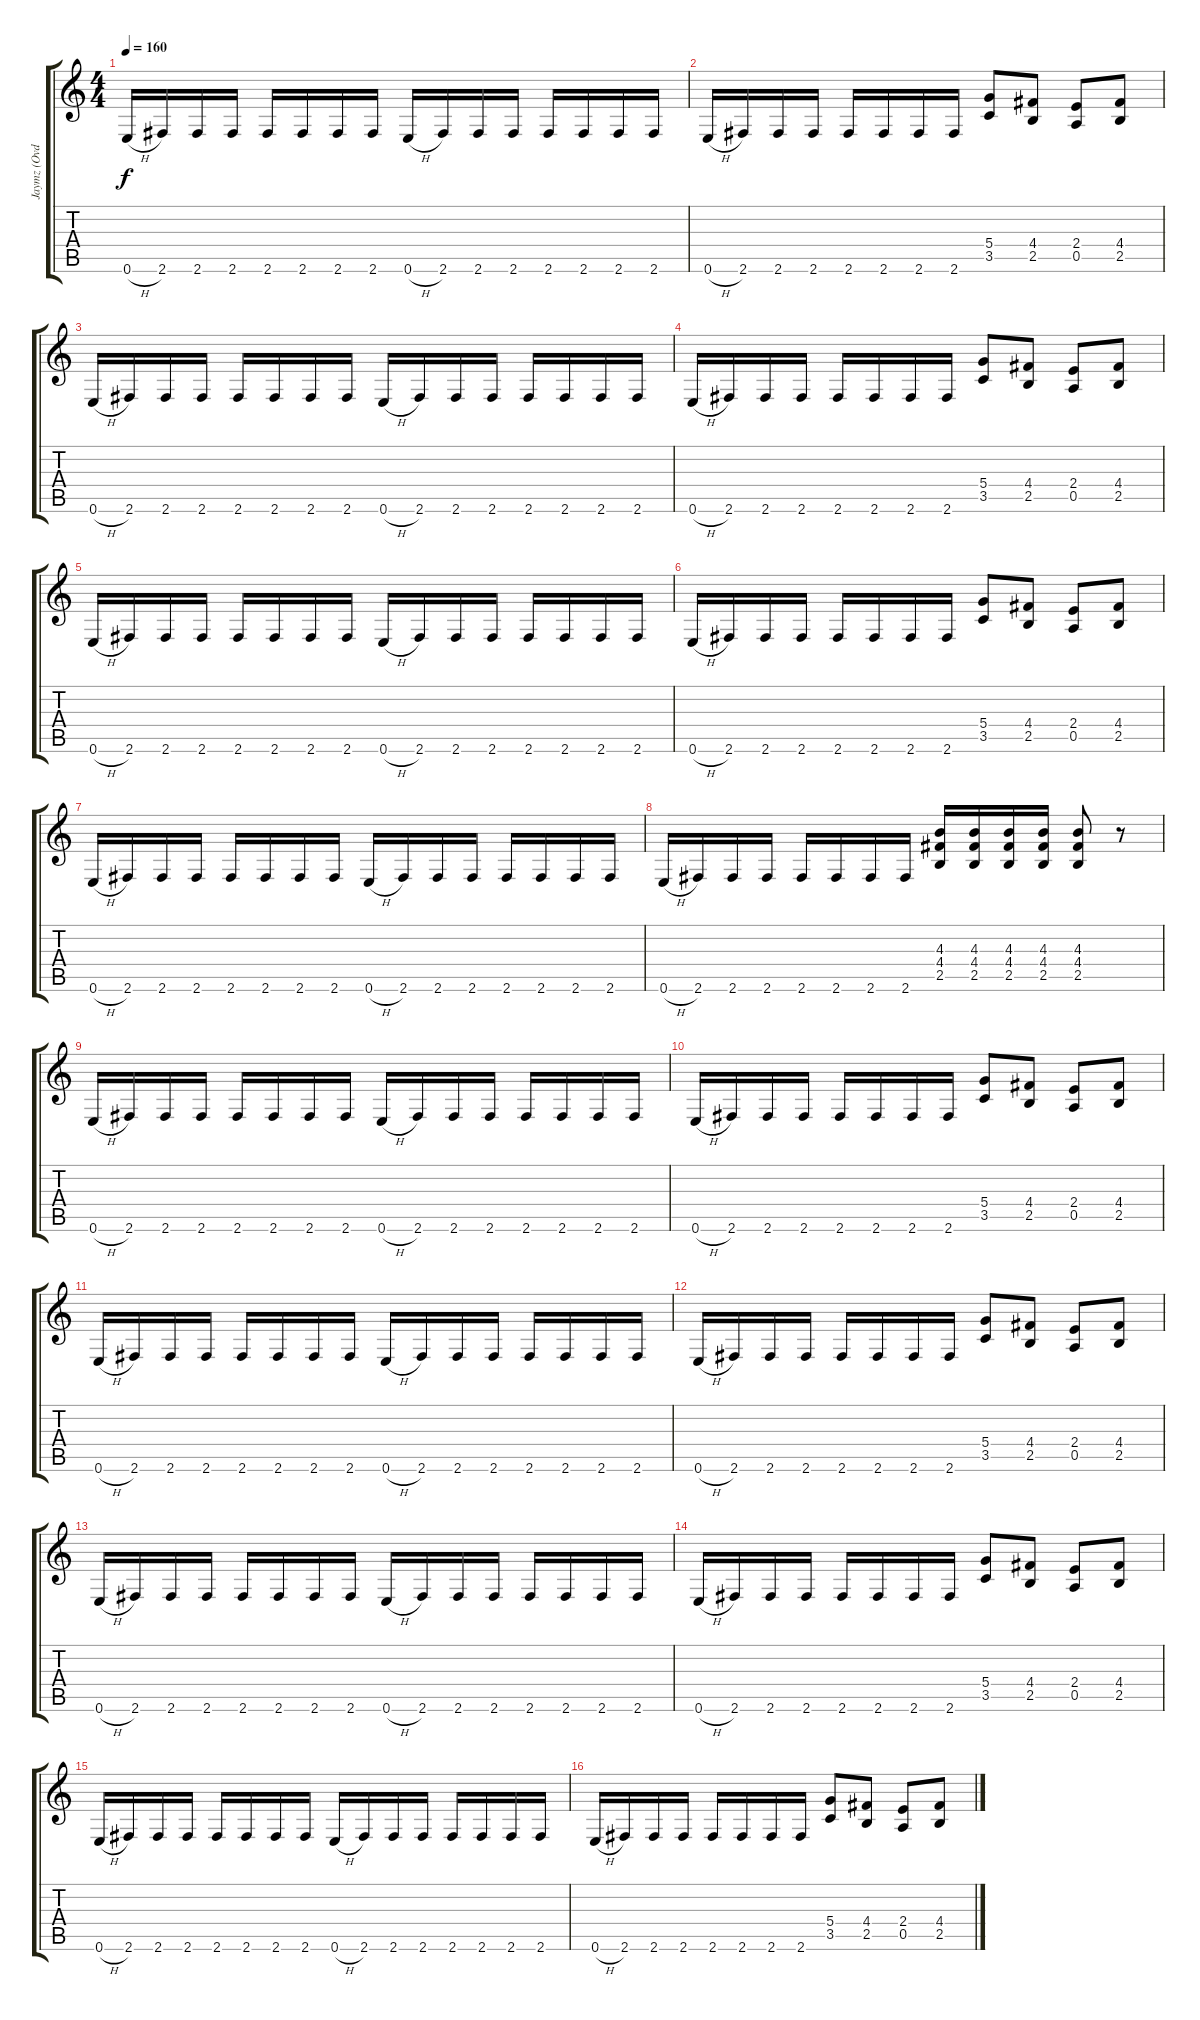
\track ("Jaymz (Ovd Gtr)" "Jaymz (Ovd") {instrument distortionguitar}
\staff {score tabs}
\tuning (E4 B3 G3 D3 A2 E2) {hide}
\ts (4 4)
\tempo 160
\clef g2
\ks c
0.6{h}.16{dy f} 2.6.16 2.6.16 2.6.16 2.6.16 2.6.16 2.6.16 2.6.16 0.6{h}.16 2.6.16 2.6.16 2.6.16 2.6.16 2.6.16 2.6.16 2.6.16 |
0.6{h}.16 2.6.16 2.6.16 2.6.16 2.6.16 2.6.16 2.6.16 2.6.16 (5.4 3.5).8 (4.4 2.5).8 (2.4 0.5).8 (4.4 2.5).8 |
0.6{h}.16 2.6.16 2.6.16 2.6.16 2.6.16 2.6.16 2.6.16 2.6.16 0.6{h}.16 2.6.16 2.6.16 2.6.16 2.6.16 2.6.16 2.6.16 2.6.16 |
0.6{h}.16 2.6.16 2.6.16 2.6.16 2.6.16 2.6.16 2.6.16 2.6.16 (5.4 3.5).8 (4.4 2.5).8 (2.4 0.5).8 (4.4 2.5).8 |
0.6{h}.16 2.6.16 2.6.16 2.6.16 2.6.16 2.6.16 2.6.16 2.6.16 0.6{h}.16 2.6.16 2.6.16 2.6.16 2.6.16 2.6.16 2.6.16 2.6.16 |
0.6{h}.16 2.6.16 2.6.16 2.6.16 2.6.16 2.6.16 2.6.16 2.6.16 (5.4 3.5).8 (4.4 2.5).8 (2.4 0.5).8 (4.4 2.5).8 |
0.6{h}.16 2.6.16 2.6.16 2.6.16 2.6.16 2.6.16 2.6.16 2.6.16 0.6{h}.16 2.6.16 2.6.16 2.6.16 2.6.16 2.6.16 2.6.16 2.6.16 |
0.6{h}.16 2.6.16 2.6.16 2.6.16 2.6.16 2.6.16 2.6.16 2.6.16 (4.3 4.4 2.5).16 (4.3 4.4 2.5).16 (4.3 4.4 2.5).16 (4.3 4.4 2.5).16 (4.3 4.4 2.5).8 r.8 |
0.6{h}.16 2.6.16 2.6.16 2.6.16 2.6.16 2.6.16 2.6.16 2.6.16 0.6{h}.16 2.6.16 2.6.16 2.6.16 2.6.16 2.6.16 2.6.16 2.6.16 |
0.6{h}.16 2.6.16 2.6.16 2.6.16 2.6.16 2.6.16 2.6.16 2.6.16 (5.4 3.5).8 (4.4 2.5).8 (2.4 0.5).8 (4.4 2.5).8 |
0.6{h}.16 2.6.16 2.6.16 2.6.16 2.6.16 2.6.16 2.6.16 2.6.16 0.6{h}.16 2.6.16 2.6.16 2.6.16 2.6.16 2.6.16 2.6.16 2.6.16 |
0.6{h}.16 2.6.16 2.6.16 2.6.16 2.6.16 2.6.16 2.6.16 2.6.16 (5.4 3.5).8 (4.4 2.5).8 (2.4 0.5).8 (4.4 2.5).8 |
0.6{h}.16 2.6.16 2.6.16 2.6.16 2.6.16 2.6.16 2.6.16 2.6.16 0.6{h}.16 2.6.16 2.6.16 2.6.16 2.6.16 2.6.16 2.6.16 2.6.16 |
0.6{h}.16 2.6.16 2.6.16 2.6.16 2.6.16 2.6.16 2.6.16 2.6.16 (5.4 3.5).8 (4.4 2.5).8 (2.4 0.5).8 (4.4 2.5).8 |
0.6{h}.16 2.6.16 2.6.16 2.6.16 2.6.16 2.6.16 2.6.16 2.6.16 0.6{h}.16 2.6.16 2.6.16 2.6.16 2.6.16 2.6.16 2.6.16 2.6.16 |
0.6{h}.16 2.6.16 2.6.16 2.6.16 2.6.16 2.6.16 2.6.16 2.6.16 (5.4 3.5).8 (4.4 2.5).8 (2.4 0.5).8 (4.4 2.5).8
